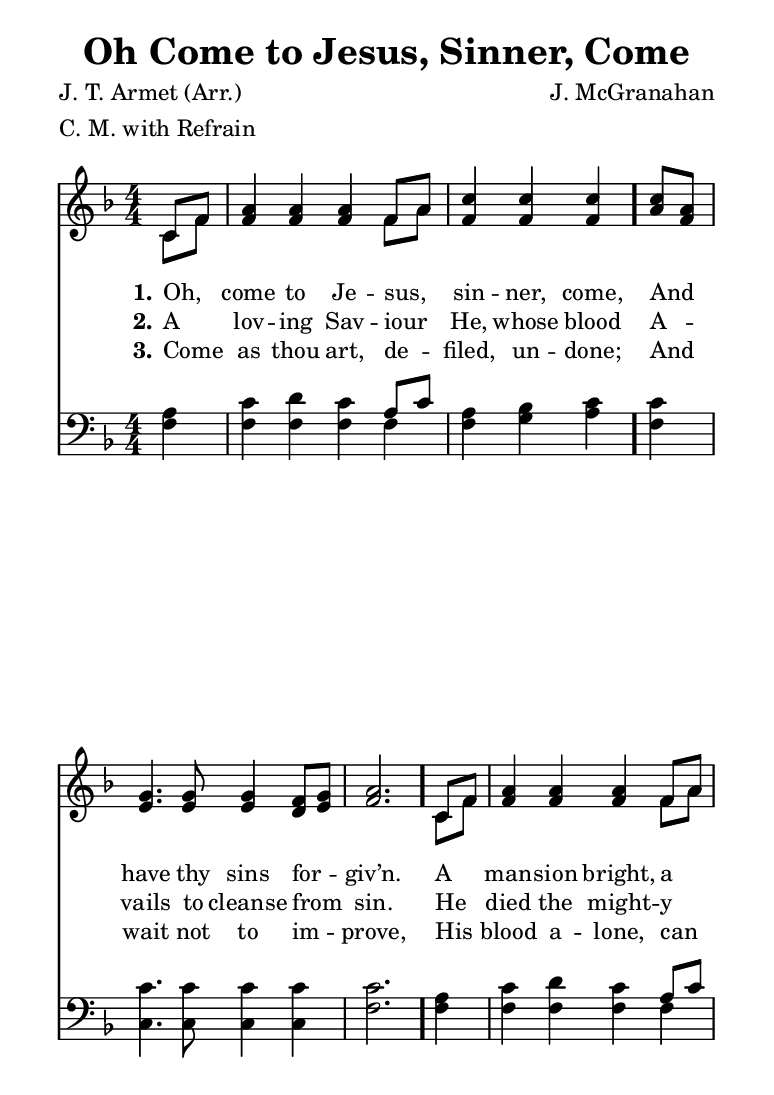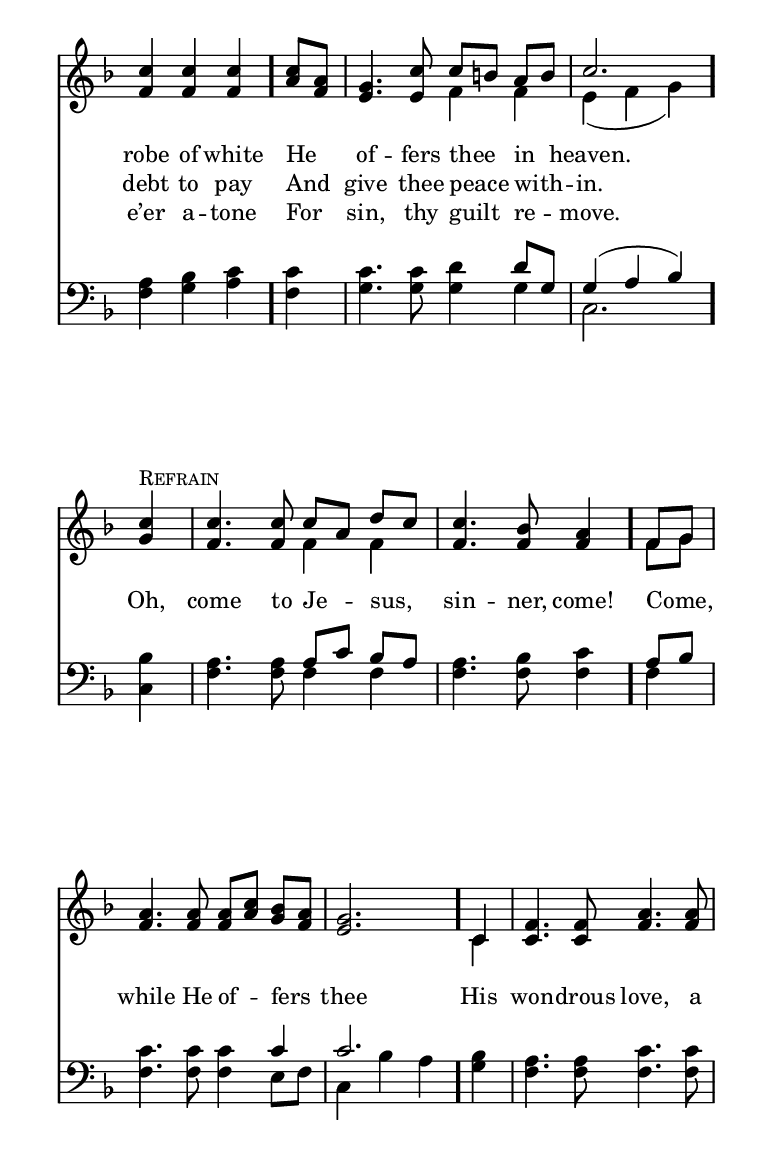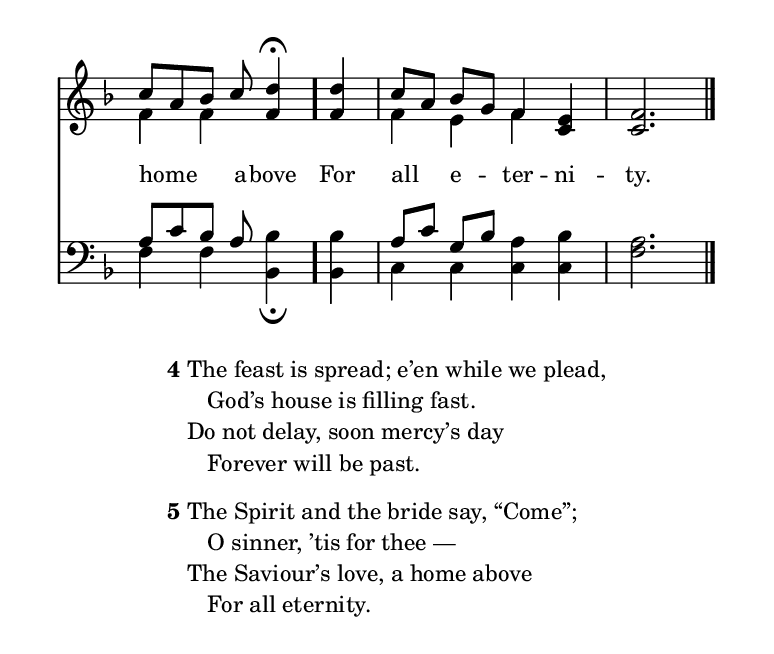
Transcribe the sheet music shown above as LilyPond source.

\include "common/global.ily"
\paper {
  \include "common/paper.ily"
  systems-per-page = ##f
}

\header{
  %gospel
  hymnnumber = "374"
  title = "Oh Come to Jesus, Sinner, Come"
  tunename = "None But Christ Can Satisfy"
  meter = "C. M. with Refrain"
  poet = "J. T. Armet (Arr.)"
  composer = "J. McGranahan"
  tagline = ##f
}

% for fermata in MIDI
ta = { \tempo 4=80 }
tb = { \tempo 4=32 }

global = {
  \include "common/overrides.ily"
  \override Staff.TimeSignature.style = #'numbered
  \time 4/4
  \override Score.MetronomeMark.transparent = ##t % hide all fermata changes too
  \ta
  \key f \major
  \partial 4
  \autoBeamOff
}

notesSoprano = {
\global
\relative c' {

  c8[ f8] | a4 a4 a4 f8[ a8] | c4 c4 c4
  c8[ a8] | g4. g8 g4 f8[ g8] | a2.
  c,8[ f8] | a4 a4 a4 f8[ a8] | c4 c4 c4
  c8[ a8] | g4. c8 c8[ b!8] a8[ b8] | c2. \eogbreak

  << s^\markup { \small \caps "Refrain" }
  { c4 | c4. c8 c8[ a8] d8[ c8] | c4. bes8 a4 } >>
  f8[ g8] | a4. a8 a8[ c8] bes8[ a8] | g2.
  c,4 | f4. f8 a4. a8 | c8[ a8 bes8] c8 \tb d4 \fermata \ta
  d4 | c8[ a8] bes8[ g8] f4 e4 | f2.

  \bar "|."

}
}

notesAlto = {
\global
\relative e' {

  c8[ f8] | f4 f4 f4 f8[ a8] | f4 f4 f4
  a8[ f8] | e4. e8 e4 d8[ e8] | f2.
  c8[ f8] | f4 f4 f4 f8[ a8] | f4 f4 f4
  a8[ f8] | e4. e8 f4 f4 | e4( f4 g4)

  g4 | f4. f8 f4 f4 | f4. f8 f4
  f8[ g8] | f4. f8 f8[ a8] g8[ f8] | e2.
  c4 | c4. c8 f4. f8 | f4 f4 f4
  f4 | f4 e4 f4 c4 | c2.

}
}

notesTenor = {
\global
\relative a {

  a4 | c4 d4 c4 a8[ c8] | a4 bes4 c4
  c4 | c4. c8 c4 c4 | c2.
  a4 | c4 d4 c4 a8[ c8] | a4 bes4 c4
  c4 | c4. c8 d4 d8[ g,8] | g4( a4 bes4)

  bes4 | a4. a8 a8[ c8] bes8[ a8] | a4. bes8 c4
  a8[ bes8] | c4. c8 c4 c4 | c2.
  bes4 | a4. a8 c4. c8 | a8[ c8 bes8] a8 bes4
  bes4 | a8[ c8] g8[ bes8] a4 bes4 | a2.

}
}

notesBass = {
\global
\relative f {

  f4 | f4 f4 f4 f4 | f4 g4 a4
  f4 | c4. c8 c4 c4 | f2.
  f4 | f4 f4 f4 f4 | f4 g4 a4
  f4 | g4. g8 g4 g4 | c,2.

  c4 | f4. f8 f4 f4 | f4. f8 f4
  f4 | f4. f8 f4 e8[ f8] | c4 bes'4 a4
  g4 | f4. f8 f4. f8 | f4 f4 bes,4_\fermata
  bes4 | c4 c4 c4 c4 | f2.

}
}

Refrain = \lyricmode {

Oh, come to Je -- sus, sin -- ner, come! \bar "."
Come, while He of -- fers thee \bar "."
His won -- drous love, a home a -- bove \bar "."
For all e -- ter -- ni -- ty. \bar "."

}

wordsA = \lyricmode {
\set stanza = "1."

Oh, come to Je -- sus, sin -- ner, come, \bar "."
And have thy sins for -- giv’n. \bar "."
A man -- sion bright, a robe of white \bar "."
He of -- fers thee in heaven. \bar "."

}

wordsB = \lyricmode {
\set stanza = "2."

A lov -- ing Sav -- iour He, whose blood
A -- vails to cleanse from sin.
He died the might -- y debt to pay
And give thee peace with -- in.

\Refrain

}

wordsC = \lyricmode {
\set stanza = "3."

Come as thou art, de -- filed, un -- done;
And wait not to im -- prove,
His blood a -- lone, can e’er a -- tone
For sin, thy guilt re -- move.

}

wordsD = \markuplist {

\line { The feast is spread; e’en while we plead, }
\line { { \hspace #2 } God’s house is filling fast. }
\line { Do not delay, soon mercy’s day }
\line { { \hspace #2 } Forever will be past. }

}

wordsE = \markuplist {

\line { The Spirit and the bride say, “Come”; }
\line { { \hspace #2 } O sinner, ’tis for thee — }
\line { The Saviour’s love, a home above }
\line { { \hspace #2 } For all eternity. }

}

\score {
  \context ChoirStaff <<
    \context Staff = upper <<
      \set Staff.autoBeaming = ##f
      \set ChoirStaff.systemStartDelimiter = #'SystemStartBar
      \set ChoirStaff.printPartCombineTexts = ##f
      \partcombine #'(2 . 11) \notesSoprano \notesAlto
      \context NullVoice = sopranos { \voiceOne << \notesSoprano >> }
      \context Lyrics = one   \lyricsto sopranos \wordsA
      \context Lyrics = two   \lyricsto sopranos \wordsB
      \context Lyrics = three \lyricsto sopranos \wordsC
    >>
    \context Staff = men <<
      \set Staff.autoBeaming = ##f
      \clef bass
      \set ChoirStaff.printPartCombineTexts = ##f
      \partcombine #'(2 . 11) \notesTenor \notesBass
    >>
  >>
  \layout {
    \include "common/layout.ily"
  }
  #(cond ((ly:get-option 'eog-midi-permitted) #{ \midi{
    \include "common/midi.ily"
  } #}))
}

\markup { \fill-line { \vcenter \column {
  \vspace #1
  \line{ \bold 4 \column { \wordsD } } \combine \null \vspace #0.4
  \line{ \bold 5 \column { \wordsE } }
  \vspace #1
} } }

\version "2.19.49"  % necessary for upgrading to future LilyPond versions.

% vi:set et ts=2 sw=2 ai nocindent syntax=lilypond:
